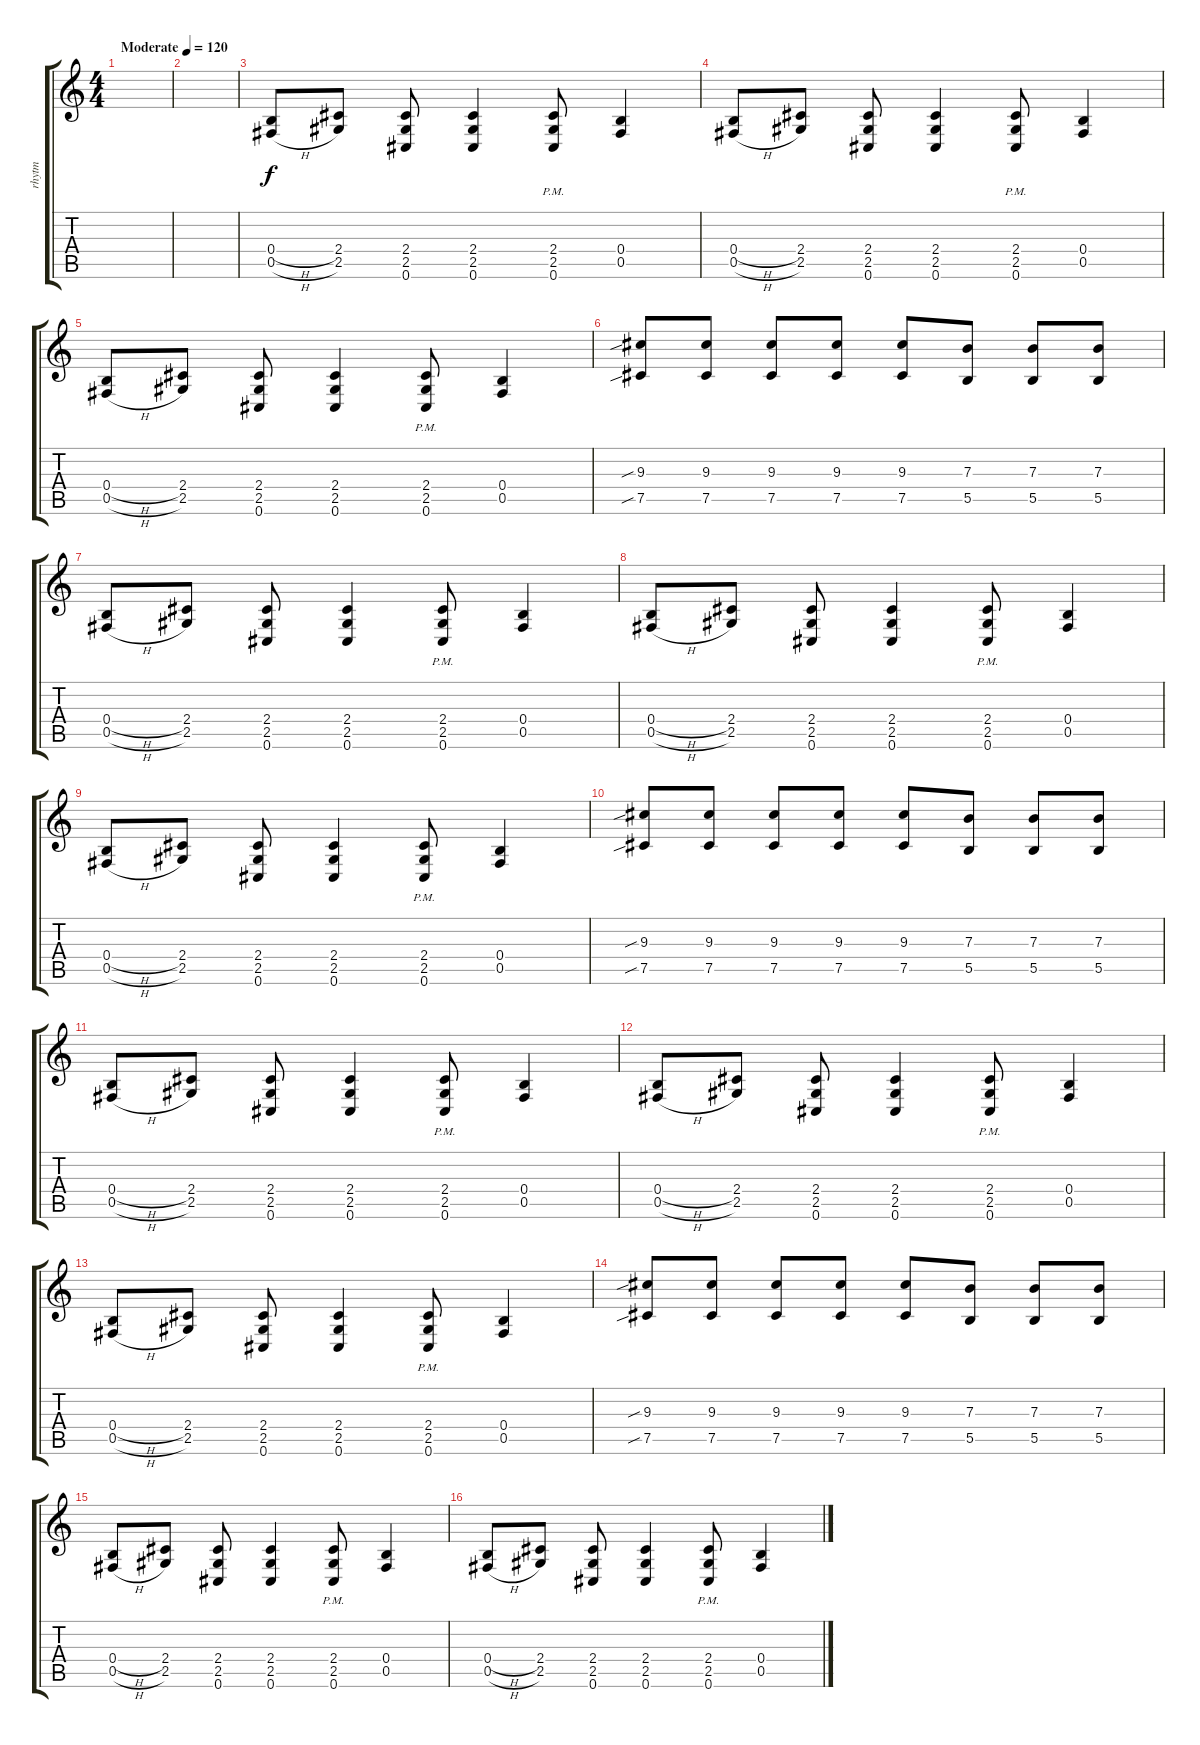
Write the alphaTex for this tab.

\track ("rhytm" "rhytm") {instrument distortionguitar}
\staff {score tabs}
\tuning (Db4 Ab3 E3 B2 Gb2 Db2) {hide}
\ts (4 4)
\tempo (120 "Moderate")
\clef g2
\ks c
|
|
(0.4{h} 0.5{h}).8 (2.4 2.5).8 (2.4 2.5 0.6).8 (2.4 2.5 0.6).4 (2.4{pm} 2.5{pm} 0.6{pm}).8 (0.4 0.5).4 |
(0.4{h} 0.5{h}).8 (2.4 2.5).8 (2.4 2.5 0.6).8 (2.4 2.5 0.6).4 (2.4{pm} 2.5{pm} 0.6{pm}).8 (0.4 0.5).4 |
(0.4{h} 0.5{h}).8 (2.4 2.5).8 (2.4 2.5 0.6).8 (2.4 2.5 0.6).4 (2.4{pm} 2.5{pm} 0.6{pm}).8 (0.4 0.5).4 |
(9.3{sib} 7.5{sib}).8 (9.3 7.5).8 (9.3 7.5).8 (9.3 7.5).8 (9.3 7.5).8 (7.3 5.5).8 (7.3 5.5).8 (7.3 5.5).8 |
(0.4{h} 0.5{h}).8 (2.4 2.5).8 (2.4 2.5 0.6).8 (2.4 2.5 0.6).4 (2.4{pm} 2.5{pm} 0.6{pm}).8 (0.4 0.5).4 |
(0.4{h} 0.5{h}).8 (2.4 2.5).8 (2.4 2.5 0.6).8 (2.4 2.5 0.6).4 (2.4{pm} 2.5{pm} 0.6{pm}).8 (0.4 0.5).4 |
(0.4{h} 0.5{h}).8 (2.4 2.5).8 (2.4 2.5 0.6).8 (2.4 2.5 0.6).4 (2.4{pm} 2.5{pm} 0.6{pm}).8 (0.4 0.5).4 |
(9.3{sib} 7.5{sib}).8 (9.3 7.5).8 (9.3 7.5).8 (9.3 7.5).8 (9.3 7.5).8 (7.3 5.5).8 (7.3 5.5).8 (7.3 5.5).8 |
(0.4{h} 0.5{h}).8 (2.4 2.5).8 (2.4 2.5 0.6).8 (2.4 2.5 0.6).4 (2.4{pm} 2.5{pm} 0.6{pm}).8 (0.4 0.5).4 |
(0.4{h} 0.5{h}).8 (2.4 2.5).8 (2.4 2.5 0.6).8 (2.4 2.5 0.6).4 (2.4{pm} 2.5{pm} 0.6{pm}).8 (0.4 0.5).4 |
(0.4{h} 0.5{h}).8 (2.4 2.5).8 (2.4 2.5 0.6).8 (2.4 2.5 0.6).4 (2.4{pm} 2.5{pm} 0.6{pm}).8 (0.4 0.5).4 |
(9.3{sib} 7.5{sib}).8 (9.3 7.5).8 (9.3 7.5).8 (9.3 7.5).8 (9.3 7.5).8 (7.3 5.5).8 (7.3 5.5).8 (7.3 5.5).8 |
(0.4{h} 0.5{h}).8 (2.4 2.5).8 (2.4 2.5 0.6).8 (2.4 2.5 0.6).4 (2.4{pm} 2.5{pm} 0.6{pm}).8 (0.4 0.5).4 |
(0.4{h} 0.5{h}).8 (2.4 2.5).8 (2.4 2.5 0.6).8 (2.4 2.5 0.6).4 (2.4{pm} 2.5{pm} 0.6{pm}).8 (0.4 0.5).4
